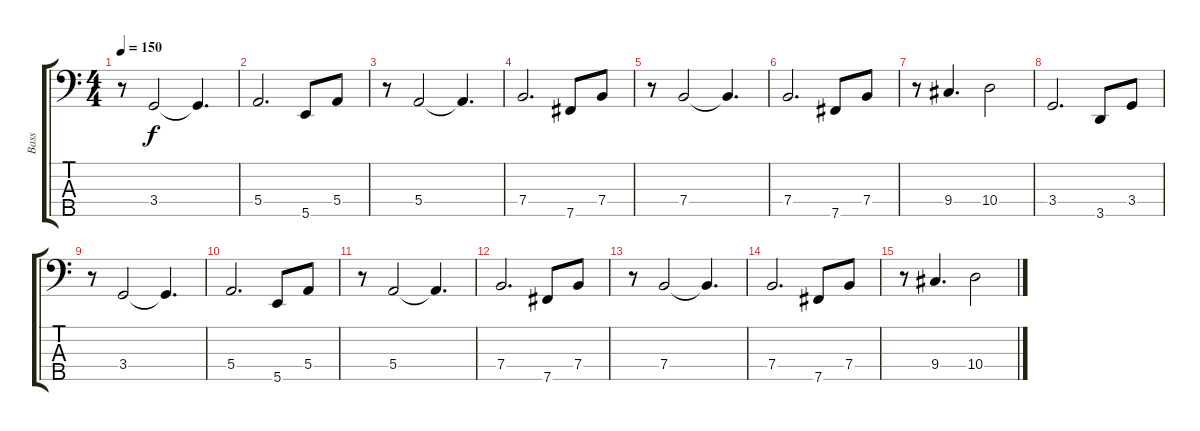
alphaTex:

\track ("Bass" "Bass") {instrument fretlessbass}
\staff {score tabs}
\tuning (G2 D2 A1 E1 B0) {hide}
\ts (4 4)
\tempo 150
\clef f4
\ks c
r.8{dy f} 3.4.2 3.4{t}.4{d} |
5.4.2{d} 5.5.8 5.4.8 |
r.8 5.4.2 5.4{t}.4{d} |
7.4.2{d} 7.5.8 7.4.8 |
r.8 7.4.2 7.4{t}.4{d} |
7.4.2{d} 7.5.8 7.4.8 |
r.8 9.4.4{d} 10.4.2 |
3.4.2{d} 3.5.8 3.4.8 |
r.8 3.4.2 3.4{t}.4{d} |
5.4.2{d} 5.5.8 5.4.8 |
r.8 5.4.2 5.4{t}.4{d} |
7.4.2{d} 7.5.8 7.4.8 |
r.8 7.4.2 7.4{t}.4{d} |
7.4.2{d} 7.5.8 7.4.8 |
r.8 9.4.4{d} 10.4.2
